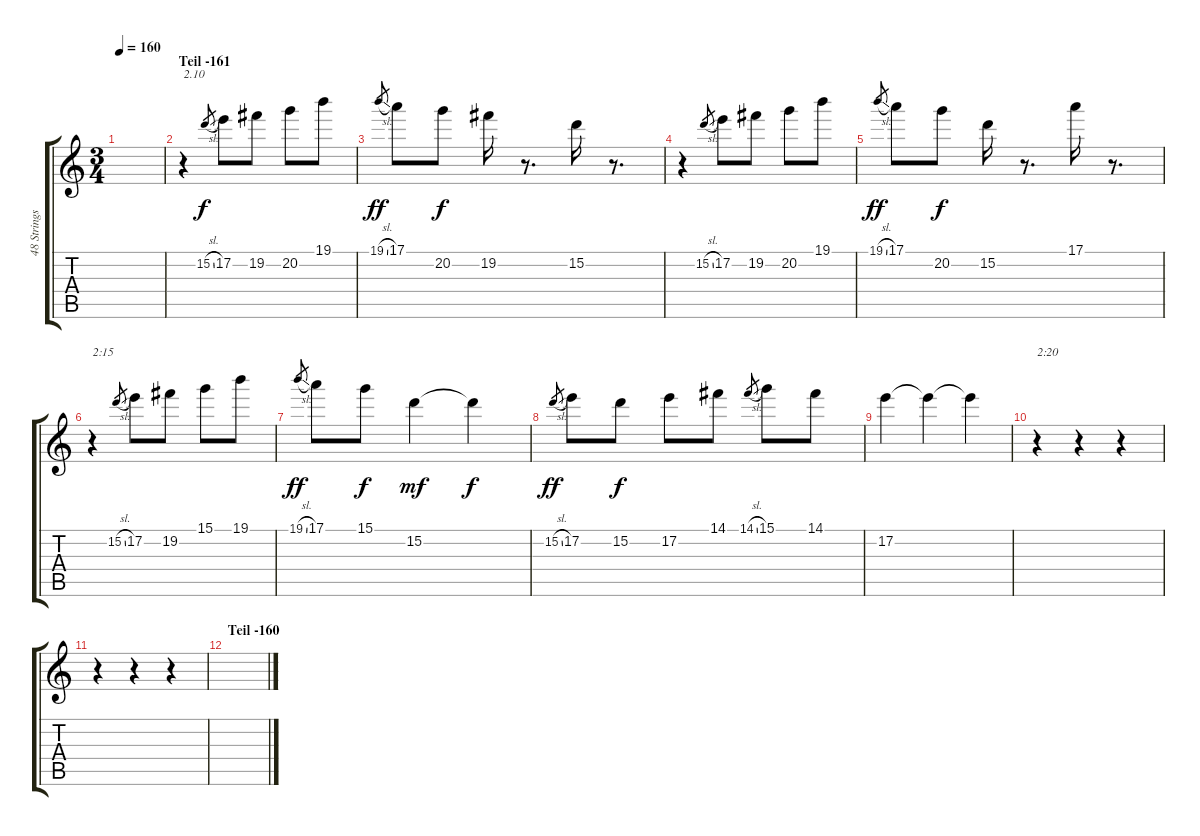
\track ("48 Strings / 24 Bass=Acoustic Guitar" "48 Strings") {instrument acousticguitarnylon}
\staff {score tabs}
\tuning (E4 B3 G3 D3 A2 E2) {hide}
\ts (3 4)
\tempo 160
\clef g2
\ks c
|
\section ("" "Teil -161")
r.4{txt "2.10" volume 12} 15.2{sl}.8{gr} 17.2.8 19.2.8 20.2.8 19.1.8 |
19.1{sl}.8{gr dy ff} 17.1.8 20.2.8{dy f} 19.2.16 r.8{d} 15.2.16 r.8{d} |
r.4 15.2{sl}.8{gr} 17.2.8 19.2.8 20.2.8 19.1.8 |
19.1{sl}.8{gr dy ff} 17.1.8 20.2.8{dy f} 15.2.16 r.8{d} 17.1.16 r.8{d} |
r.4{txt "2:15"} 15.2{sl}.8{gr} 17.2.8 19.2.8 15.1.8 19.1.8 |
19.1{sl}.8{gr dy ff} 17.1.8 15.1.8{dy f} 15.2.4{dy mf} 15.2{t}.4{dy f} |
15.2{sl}.8{gr dy ff} 17.2.8 15.2.8{dy f} 17.2.8 14.1.8 14.1{sl}.8{gr} 15.1.8 14.1.8 |
17.2.4 17.2{t}.4 17.2{t}.4 |
r.4{txt "2:20"} r.4 r.4 |
r.4 r.4 r.4 |
\section ("" "Teil -160")
